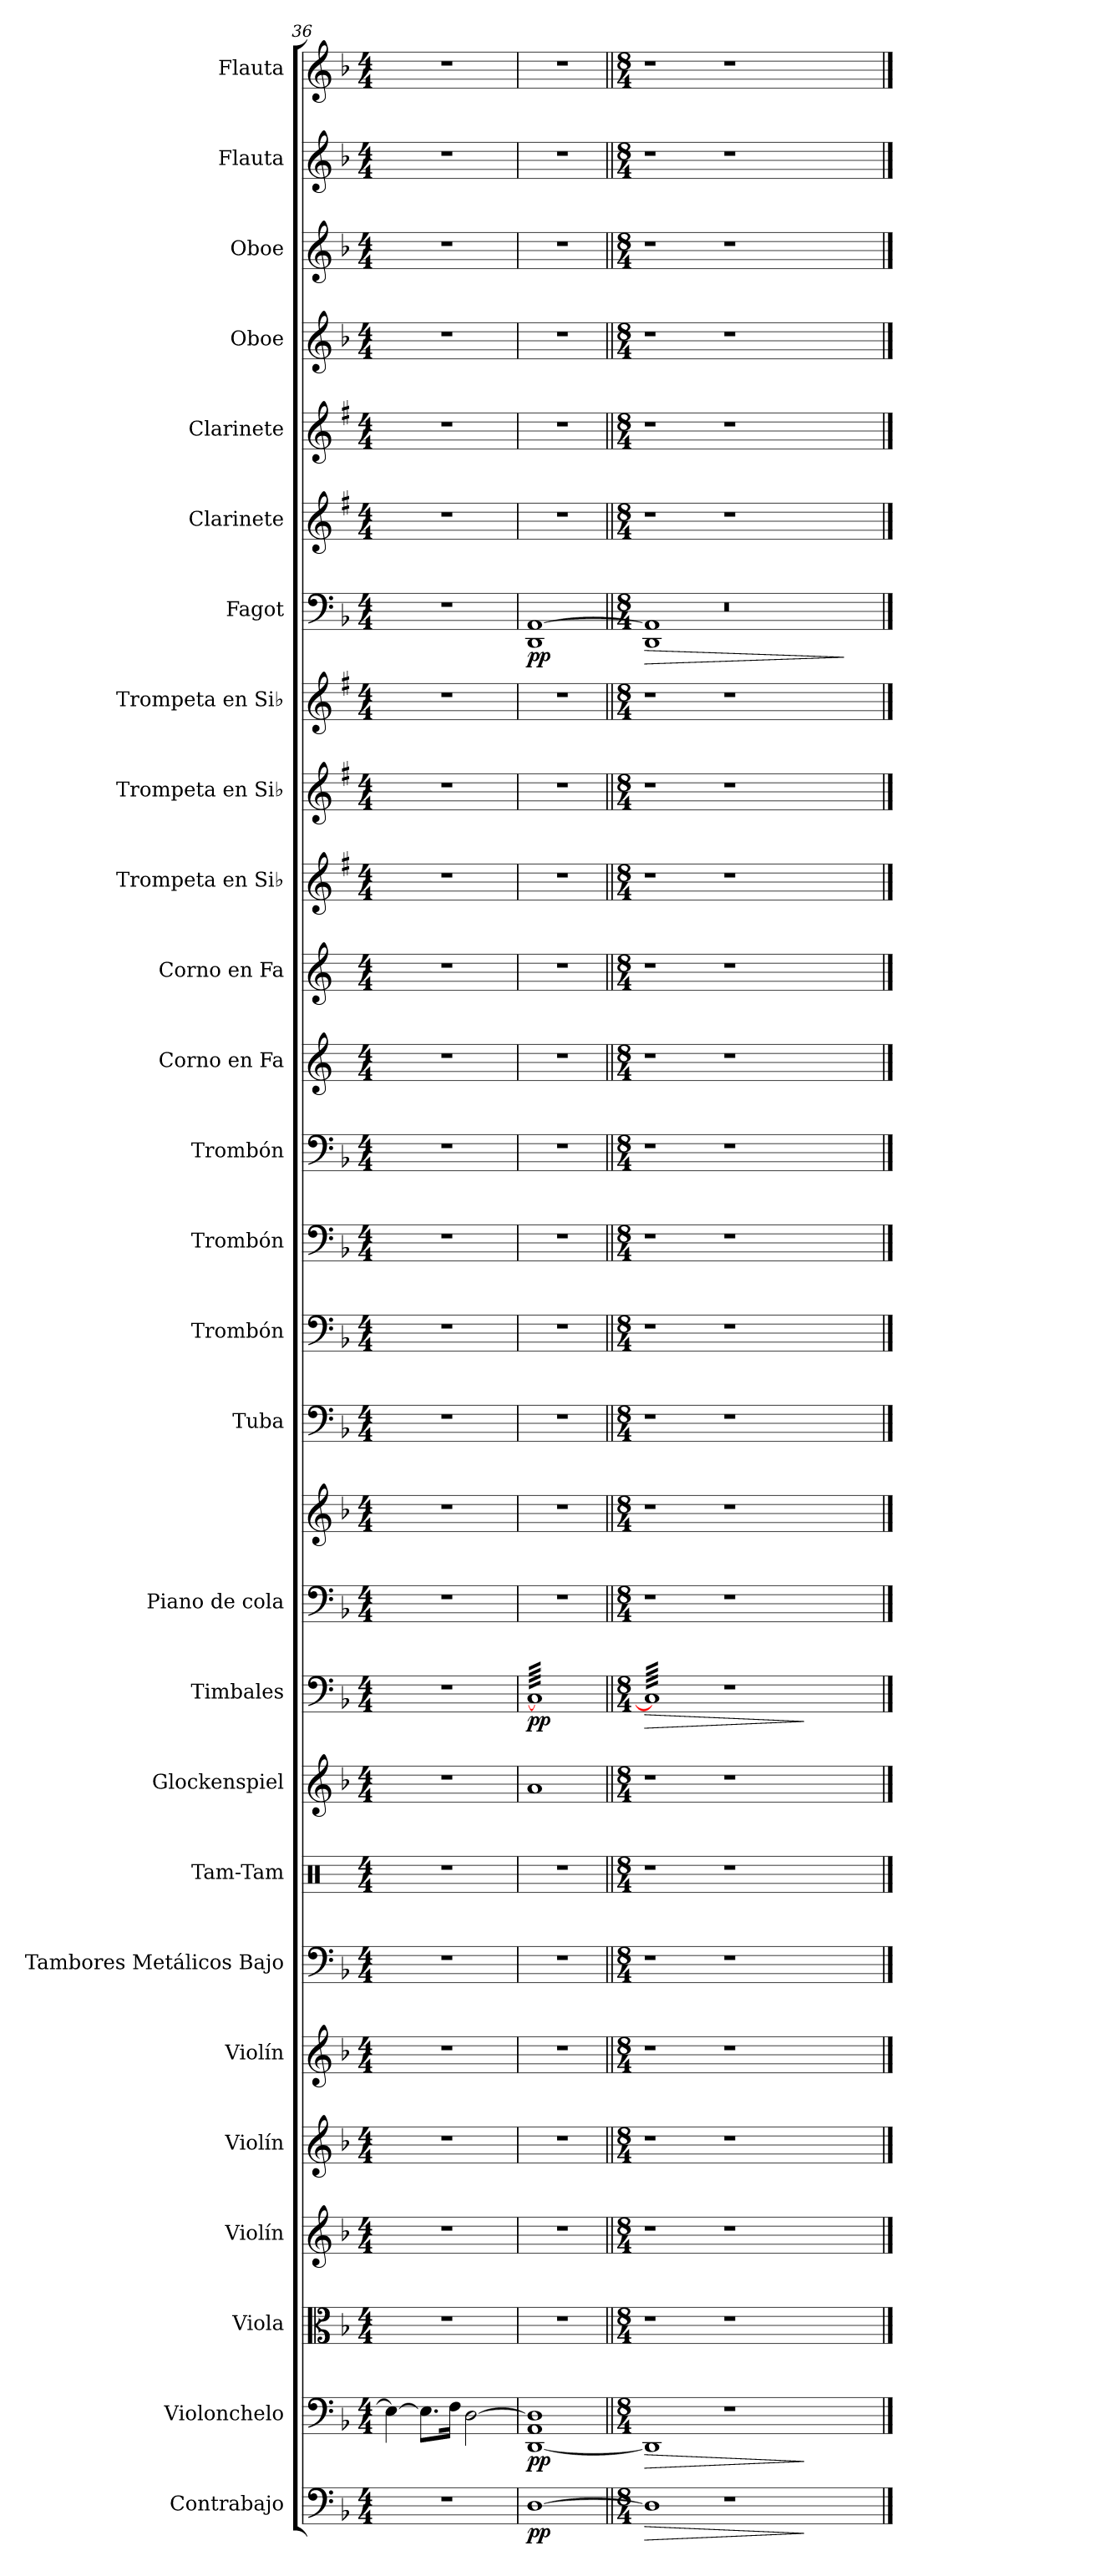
**kern	**dynam	**kern	**dynam	**kern	**kern	**kern	**kern	**kern	**kern	**kern	**kern	**dynam	**kern	**kern	**kern	**kern	**kern	**kern	**kern	**kern	**kern	**kern	**kern	**kern	**dynam	**kern	**kern	**kern	**kern	**kern	**kern
*part27	*part27	*part26	*part26	*part25	*part24	*part23	*part22	*part21	*part20	*part19	*part18	*part18	*part17	*part17	*part16	*part15	*part14	*part13	*part12	*part11	*part10	*part9	*part8	*part7	*part7	*part6	*part5	*part4	*part3	*part2	*part1
*staff28	*staff28	*staff27	*staff27	*staff26	*staff25	*staff24	*staff23	*staff22	*staff21	*staff20	*staff19	*staff19	*staff18	*staff17	*staff16	*staff15	*staff14	*staff13	*staff12	*staff11	*staff10	*staff9	*staff8	*staff7	*staff7	*staff6	*staff5	*staff4	*staff3	*staff2	*staff1
*I"Contrabajo	*	*I"Violonchelo	*	*I"Viola	*I"Violín	*I"Violín	*I"Violín	*I"Tambores Metálicos Bajo	*I"Tam-Tam	*I"Glockenspiel	*I"Timbales	*	*I"Piano de cola	*	*I"Tuba	*I"Trombón	*I"Trombón	*I"Trombón	*I"Corno en Fa	*I"Corno en Fa	*I"Trompeta en Si♭	*I"Trompeta en Si♭	*I"Trompeta en Si♭	*I"Fagot	*	*I"Clarinete	*I"Clarinete	*I"Oboe	*I"Oboe	*I"Flauta	*I"Flauta
*I'Cb.	*	*I'Vc.	*	*I'Vla.	*I'Vln.	*I'Vln.	*I'Vln.	*I'Tamb. Met. B.	*I'Tam	*I'Glock.	*I'Timb.	*	*I'Pno.	*	*I'Tba.	*I'Tbn.	*I'Tbn.	*I'Tbn.	*I'Cor. Fa	*I'Cor. Fa	*I'Tpt. Si♭	*I'Tpt. Si♭	*I'Tpt. Si♭	*I'Fag.	*	*I'Cl.	*I'Cl.	*I'Ob.	*I'Ob.	*I'Fl.	*I'Fl.
*clefF4	*	*clefF4	*	*clefC3	*clefG2	*clefG2	*clefG2	*clefF4	*clefX	*clefG2	*clefF4	*	*clefF4	*clefG2	*clefF4	*clefF4	*clefF4	*clefF4	*clefG2	*clefG2	*clefG2	*clefG2	*clefG2	*clefF4	*	*clefG2	*clefG2	*clefG2	*clefG2	*clefG2	*clefG2
*ITrd7c12	*	*	*	*	*	*	*	*	*	*ITrd-14c-24	*	*	*	*	*	*	*	*	*ITrd4c7	*ITrd4c7	*ITrd1c2	*ITrd1c2	*ITrd1c2	*	*	*ITrd1c2	*ITrd1c2	*	*	*	*
*k[b-]	*	*k[b-]	*	*k[b-]	*k[b-]	*k[b-]	*k[b-]	*k[b-]	*k[]	*k[b-]	*k[b-]	*	*k[b-]	*k[b-]	*k[b-]	*k[b-]	*k[b-]	*k[b-]	*k[b-]	*k[b-]	*k[b-]	*k[b-]	*k[b-]	*k[b-]	*	*k[b-]	*k[b-]	*k[b-]	*k[b-]	*k[b-]	*k[b-]
*M4/4	*	*M4/4	*	*M4/4	*M4/4	*M4/4	*M4/4	*M4/4	*M4/4	*M4/4	*M4/4	*	*M4/4	*M4/4	*M4/4	*M4/4	*M4/4	*M4/4	*M4/4	*M4/4	*M4/4	*M4/4	*M4/4	*M4/4	*	*M4/4	*M4/4	*M4/4	*M4/4	*M4/4	*M4/4
=36	=36	=36	=36	=36	=36	=36	=36	=36	=36	=36	=36	=36	=36	=36	=36	=36	=36	=36	=36	=36	=36	=36	=36	=36	=36	=36	=36	=36	=36	=36	=36
1r	.	4E\_	.	1r	1r	1r	1r	1r	1r	1r	1r	.	1r	1r	1r	1r	1r	1r	1r	1r	1r	1r	1r	1r	.	1r	1r	1r	1r	1r	1r
.	.	8.E\L]	.	.	.	.	.	.	.	.	.	.	.	.	.	.	.	.	.	.	.	.	.	.	.	.	.	.	.	.	.
.	.	16F\Jk	.	.	.	.	.	.	.	.	.	.	.	.	.	.	.	.	.	.	.	.	.	.	.	.	.	.	.	.	.
.	.	[2D\	.	.	.	.	.	.	.	.	.	.	.	.	.	.	.	.	.	.	.	.	.	.	.	.	.	.	.	.	.
!!LO:PB:g=z
=37	=37	=37	=37	=37	=37	=37	=37	=37	=37	=37	=37	=37	=37	=37	=37	=37	=37	=37	=37	=37	=37	=37	=37	=37	=37	=37	=37	=37	=37	=37	=37
!	!LO:DY:b	!	!LO:DY:b	!	!	!	!	!	!	!	!	!LO:DY:b	!	!	!	!	!	!	!	!	!	!	!	!	!LO:DY:b	!	!	!	!	!	!
*	*	*	*	*	*	*	*	*	*	*	*tremolo	*	*	*	*	*	*	*	*	*	*	*	*	*	*	*	*	*	*	*	*
[1DD	pp	[1DD 1AA 1D]	pp	1r	1r	1r	1r	1r	1r	1aaa	[64CLLLL	pp	1r	1r	1r	1r	1r	1r	1r	1r	1r	1r	1r	1DD [1AA	pp	1r	1r	1r	1r	1r	1r
.	.	.	.	.	.	.	.	.	.	.	64C	.	.	.	.	.	.	.	.	.	.	.	.	.	.	.	.	.	.	.	.
.	.	.	.	.	.	.	.	.	.	.	64C	.	.	.	.	.	.	.	.	.	.	.	.	.	.	.	.	.	.	.	.
.	.	.	.	.	.	.	.	.	.	.	64C	.	.	.	.	.	.	.	.	.	.	.	.	.	.	.	.	.	.	.	.
.	.	.	.	.	.	.	.	.	.	.	64C	.	.	.	.	.	.	.	.	.	.	.	.	.	.	.	.	.	.	.	.
.	.	.	.	.	.	.	.	.	.	.	64C	.	.	.	.	.	.	.	.	.	.	.	.	.	.	.	.	.	.	.	.
.	.	.	.	.	.	.	.	.	.	.	64C	.	.	.	.	.	.	.	.	.	.	.	.	.	.	.	.	.	.	.	.
.	.	.	.	.	.	.	.	.	.	.	64C	.	.	.	.	.	.	.	.	.	.	.	.	.	.	.	.	.	.	.	.
.	.	.	.	.	.	.	.	.	.	.	64C	.	.	.	.	.	.	.	.	.	.	.	.	.	.	.	.	.	.	.	.
.	.	.	.	.	.	.	.	.	.	.	64C	.	.	.	.	.	.	.	.	.	.	.	.	.	.	.	.	.	.	.	.
.	.	.	.	.	.	.	.	.	.	.	64C	.	.	.	.	.	.	.	.	.	.	.	.	.	.	.	.	.	.	.	.
.	.	.	.	.	.	.	.	.	.	.	64C	.	.	.	.	.	.	.	.	.	.	.	.	.	.	.	.	.	.	.	.
.	.	.	.	.	.	.	.	.	.	.	64C	.	.	.	.	.	.	.	.	.	.	.	.	.	.	.	.	.	.	.	.
.	.	.	.	.	.	.	.	.	.	.	64C	.	.	.	.	.	.	.	.	.	.	.	.	.	.	.	.	.	.	.	.
.	.	.	.	.	.	.	.	.	.	.	64C	.	.	.	.	.	.	.	.	.	.	.	.	.	.	.	.	.	.	.	.
.	.	.	.	.	.	.	.	.	.	.	64C	.	.	.	.	.	.	.	.	.	.	.	.	.	.	.	.	.	.	.	.
.	.	.	.	.	.	.	.	.	.	.	64C	.	.	.	.	.	.	.	.	.	.	.	.	.	.	.	.	.	.	.	.
.	.	.	.	.	.	.	.	.	.	.	64C	.	.	.	.	.	.	.	.	.	.	.	.	.	.	.	.	.	.	.	.
.	.	.	.	.	.	.	.	.	.	.	64C	.	.	.	.	.	.	.	.	.	.	.	.	.	.	.	.	.	.	.	.
.	.	.	.	.	.	.	.	.	.	.	64C	.	.	.	.	.	.	.	.	.	.	.	.	.	.	.	.	.	.	.	.
.	.	.	.	.	.	.	.	.	.	.	64C	.	.	.	.	.	.	.	.	.	.	.	.	.	.	.	.	.	.	.	.
.	.	.	.	.	.	.	.	.	.	.	64C	.	.	.	.	.	.	.	.	.	.	.	.	.	.	.	.	.	.	.	.
.	.	.	.	.	.	.	.	.	.	.	64C	.	.	.	.	.	.	.	.	.	.	.	.	.	.	.	.	.	.	.	.
.	.	.	.	.	.	.	.	.	.	.	64C	.	.	.	.	.	.	.	.	.	.	.	.	.	.	.	.	.	.	.	.
.	.	.	.	.	.	.	.	.	.	.	64C	.	.	.	.	.	.	.	.	.	.	.	.	.	.	.	.	.	.	.	.
.	.	.	.	.	.	.	.	.	.	.	64C	.	.	.	.	.	.	.	.	.	.	.	.	.	.	.	.	.	.	.	.
.	.	.	.	.	.	.	.	.	.	.	64C	.	.	.	.	.	.	.	.	.	.	.	.	.	.	.	.	.	.	.	.
.	.	.	.	.	.	.	.	.	.	.	64C	.	.	.	.	.	.	.	.	.	.	.	.	.	.	.	.	.	.	.	.
.	.	.	.	.	.	.	.	.	.	.	64C	.	.	.	.	.	.	.	.	.	.	.	.	.	.	.	.	.	.	.	.
.	.	.	.	.	.	.	.	.	.	.	64C	.	.	.	.	.	.	.	.	.	.	.	.	.	.	.	.	.	.	.	.
.	.	.	.	.	.	.	.	.	.	.	64C	.	.	.	.	.	.	.	.	.	.	.	.	.	.	.	.	.	.	.	.
.	.	.	.	.	.	.	.	.	.	.	64C	.	.	.	.	.	.	.	.	.	.	.	.	.	.	.	.	.	.	.	.
.	.	.	.	.	.	.	.	.	.	.	64C	.	.	.	.	.	.	.	.	.	.	.	.	.	.	.	.	.	.	.	.
.	.	.	.	.	.	.	.	.	.	.	64C	.	.	.	.	.	.	.	.	.	.	.	.	.	.	.	.	.	.	.	.
.	.	.	.	.	.	.	.	.	.	.	64C	.	.	.	.	.	.	.	.	.	.	.	.	.	.	.	.	.	.	.	.
.	.	.	.	.	.	.	.	.	.	.	64C	.	.	.	.	.	.	.	.	.	.	.	.	.	.	.	.	.	.	.	.
.	.	.	.	.	.	.	.	.	.	.	64C	.	.	.	.	.	.	.	.	.	.	.	.	.	.	.	.	.	.	.	.
.	.	.	.	.	.	.	.	.	.	.	64C	.	.	.	.	.	.	.	.	.	.	.	.	.	.	.	.	.	.	.	.
.	.	.	.	.	.	.	.	.	.	.	64C	.	.	.	.	.	.	.	.	.	.	.	.	.	.	.	.	.	.	.	.
.	.	.	.	.	.	.	.	.	.	.	64C	.	.	.	.	.	.	.	.	.	.	.	.	.	.	.	.	.	.	.	.
.	.	.	.	.	.	.	.	.	.	.	64C	.	.	.	.	.	.	.	.	.	.	.	.	.	.	.	.	.	.	.	.
.	.	.	.	.	.	.	.	.	.	.	64C	.	.	.	.	.	.	.	.	.	.	.	.	.	.	.	.	.	.	.	.
.	.	.	.	.	.	.	.	.	.	.	64C	.	.	.	.	.	.	.	.	.	.	.	.	.	.	.	.	.	.	.	.
.	.	.	.	.	.	.	.	.	.	.	64C	.	.	.	.	.	.	.	.	.	.	.	.	.	.	.	.	.	.	.	.
.	.	.	.	.	.	.	.	.	.	.	64C	.	.	.	.	.	.	.	.	.	.	.	.	.	.	.	.	.	.	.	.
.	.	.	.	.	.	.	.	.	.	.	64C	.	.	.	.	.	.	.	.	.	.	.	.	.	.	.	.	.	.	.	.
.	.	.	.	.	.	.	.	.	.	.	64C	.	.	.	.	.	.	.	.	.	.	.	.	.	.	.	.	.	.	.	.
.	.	.	.	.	.	.	.	.	.	.	64C	.	.	.	.	.	.	.	.	.	.	.	.	.	.	.	.	.	.	.	.
.	.	.	.	.	.	.	.	.	.	.	64C	.	.	.	.	.	.	.	.	.	.	.	.	.	.	.	.	.	.	.	.
.	.	.	.	.	.	.	.	.	.	.	64C	.	.	.	.	.	.	.	.	.	.	.	.	.	.	.	.	.	.	.	.
.	.	.	.	.	.	.	.	.	.	.	64C	.	.	.	.	.	.	.	.	.	.	.	.	.	.	.	.	.	.	.	.
.	.	.	.	.	.	.	.	.	.	.	64C	.	.	.	.	.	.	.	.	.	.	.	.	.	.	.	.	.	.	.	.
.	.	.	.	.	.	.	.	.	.	.	64C	.	.	.	.	.	.	.	.	.	.	.	.	.	.	.	.	.	.	.	.
.	.	.	.	.	.	.	.	.	.	.	64C	.	.	.	.	.	.	.	.	.	.	.	.	.	.	.	.	.	.	.	.
.	.	.	.	.	.	.	.	.	.	.	64C	.	.	.	.	.	.	.	.	.	.	.	.	.	.	.	.	.	.	.	.
.	.	.	.	.	.	.	.	.	.	.	64C	.	.	.	.	.	.	.	.	.	.	.	.	.	.	.	.	.	.	.	.
.	.	.	.	.	.	.	.	.	.	.	64C	.	.	.	.	.	.	.	.	.	.	.	.	.	.	.	.	.	.	.	.
.	.	.	.	.	.	.	.	.	.	.	64C	.	.	.	.	.	.	.	.	.	.	.	.	.	.	.	.	.	.	.	.
.	.	.	.	.	.	.	.	.	.	.	64C	.	.	.	.	.	.	.	.	.	.	.	.	.	.	.	.	.	.	.	.
.	.	.	.	.	.	.	.	.	.	.	64C	.	.	.	.	.	.	.	.	.	.	.	.	.	.	.	.	.	.	.	.
.	.	.	.	.	.	.	.	.	.	.	64C	.	.	.	.	.	.	.	.	.	.	.	.	.	.	.	.	.	.	.	.
.	.	.	.	.	.	.	.	.	.	.	64C	.	.	.	.	.	.	.	.	.	.	.	.	.	.	.	.	.	.	.	.
.	.	.	.	.	.	.	.	.	.	.	64C	.	.	.	.	.	.	.	.	.	.	.	.	.	.	.	.	.	.	.	.
.	.	.	.	.	.	.	.	.	.	.	64CJJJJ	.	.	.	.	.	.	.	.	.	.	.	.	.	.	.	.	.	.	.	.
=38||	=38||	=38||	=38||	=38||	=38||	=38||	=38||	=38||	=38||	=38||	=38||	=38||	=38||	=38||	=38||	=38||	=38||	=38||	=38||	=38||	=38||	=38||	=38||	=38||	=38||	=38||	=38||	=38||	=38||	=38||	=38||
*M8/4	*	*M8/4	*	*M8/4	*M8/4	*M8/4	*M8/4	*M8/4	*M8/4	*M8/4	*M8/4	*	*M8/4	*M8/4	*M8/4	*M8/4	*M8/4	*M8/4	*M8/4	*M8/4	*M8/4	*M8/4	*M8/4	*M8/4	*	*M8/4	*M8/4	*M8/4	*M8/4	*M8/4	*M8/4
!	!LO:HP:b	!	!LO:HP:b	!	!	!	!	!	!	!	!	!LO:HP:b	!	!	!	!	!	!	!	!	!	!	!	!	!LO:HP:b	!	!	!	!	!	!
1DD]	>	1DD]	>	1r	1r	1r	1r	1r	1r	1r	64C]LLLL	>	1r	1r	1r	1r	1r	1r	1r	1r	1r	1r	1r	1DD 1AA]	>	1r	1r	1r	1r	1r	1r
.	.	.	.	.	.	.	.	.	.	.	64C	.	.	.	.	.	.	.	.	.	.	.	.	.	.	.	.	.	.	.	.
.	.	.	.	.	.	.	.	.	.	.	64C	.	.	.	.	.	.	.	.	.	.	.	.	.	.	.	.	.	.	.	.
.	.	.	.	.	.	.	.	.	.	.	64C	.	.	.	.	.	.	.	.	.	.	.	.	.	.	.	.	.	.	.	.
.	.	.	.	.	.	.	.	.	.	.	64C	.	.	.	.	.	.	.	.	.	.	.	.	.	.	.	.	.	.	.	.
.	.	.	.	.	.	.	.	.	.	.	64C	.	.	.	.	.	.	.	.	.	.	.	.	.	.	.	.	.	.	.	.
.	.	.	.	.	.	.	.	.	.	.	64C	.	.	.	.	.	.	.	.	.	.	.	.	.	.	.	.	.	.	.	.
.	.	.	.	.	.	.	.	.	.	.	64C	.	.	.	.	.	.	.	.	.	.	.	.	.	.	.	.	.	.	.	.
.	.	.	.	.	.	.	.	.	.	.	64C	.	.	.	.	.	.	.	.	.	.	.	.	.	.	.	.	.	.	.	.
.	.	.	.	.	.	.	.	.	.	.	64C	.	.	.	.	.	.	.	.	.	.	.	.	.	.	.	.	.	.	.	.
.	.	.	.	.	.	.	.	.	.	.	64C	.	.	.	.	.	.	.	.	.	.	.	.	.	.	.	.	.	.	.	.
.	.	.	.	.	.	.	.	.	.	.	64C	.	.	.	.	.	.	.	.	.	.	.	.	.	.	.	.	.	.	.	.
.	.	.	.	.	.	.	.	.	.	.	64C	.	.	.	.	.	.	.	.	.	.	.	.	.	.	.	.	.	.	.	.
.	.	.	.	.	.	.	.	.	.	.	64C	.	.	.	.	.	.	.	.	.	.	.	.	.	.	.	.	.	.	.	.
.	.	.	.	.	.	.	.	.	.	.	64C	.	.	.	.	.	.	.	.	.	.	.	.	.	.	.	.	.	.	.	.
.	.	.	.	.	.	.	.	.	.	.	64C	.	.	.	.	.	.	.	.	.	.	.	.	.	.	.	.	.	.	.	.
.	.	.	.	.	.	.	.	.	.	.	64C	.	.	.	.	.	.	.	.	.	.	.	.	.	.	.	.	.	.	.	.
.	.	.	.	.	.	.	.	.	.	.	64C	.	.	.	.	.	.	.	.	.	.	.	.	.	.	.	.	.	.	.	.
.	.	.	.	.	.	.	.	.	.	.	64C	.	.	.	.	.	.	.	.	.	.	.	.	.	.	.	.	.	.	.	.
.	.	.	.	.	.	.	.	.	.	.	64C	.	.	.	.	.	.	.	.	.	.	.	.	.	.	.	.	.	.	.	.
.	.	.	.	.	.	.	.	.	.	.	64C	.	.	.	.	.	.	.	.	.	.	.	.	.	.	.	.	.	.	.	.
.	.	.	.	.	.	.	.	.	.	.	64C	.	.	.	.	.	.	.	.	.	.	.	.	.	.	.	.	.	.	.	.
.	.	.	.	.	.	.	.	.	.	.	64C	.	.	.	.	.	.	.	.	.	.	.	.	.	.	.	.	.	.	.	.
.	.	.	.	.	.	.	.	.	.	.	64C	.	.	.	.	.	.	.	.	.	.	.	.	.	.	.	.	.	.	.	.
.	.	.	.	.	.	.	.	.	.	.	64C	.	.	.	.	.	.	.	.	.	.	.	.	.	.	.	.	.	.	.	.
.	.	.	.	.	.	.	.	.	.	.	64C	.	.	.	.	.	.	.	.	.	.	.	.	.	.	.	.	.	.	.	.
.	.	.	.	.	.	.	.	.	.	.	64C	.	.	.	.	.	.	.	.	.	.	.	.	.	.	.	.	.	.	.	.
.	.	.	.	.	.	.	.	.	.	.	64C	.	.	.	.	.	.	.	.	.	.	.	.	.	.	.	.	.	.	.	.
.	.	.	.	.	.	.	.	.	.	.	64C	.	.	.	.	.	.	.	.	.	.	.	.	.	.	.	.	.	.	.	.
.	.	.	.	.	.	.	.	.	.	.	64C	.	.	.	.	.	.	.	.	.	.	.	.	.	.	.	.	.	.	.	.
.	.	.	.	.	.	.	.	.	.	.	64C	.	.	.	.	.	.	.	.	.	.	.	.	.	.	.	.	.	.	.	.
.	.	.	.	.	.	.	.	.	.	.	64C	.	.	.	.	.	.	.	.	.	.	.	.	.	.	.	.	.	.	.	.
.	.	.	.	.	.	.	.	.	.	.	64C	.	.	.	.	.	.	.	.	.	.	.	.	.	.	.	.	.	.	.	.
.	.	.	.	.	.	.	.	.	.	.	64C	.	.	.	.	.	.	.	.	.	.	.	.	.	.	.	.	.	.	.	.
.	.	.	.	.	.	.	.	.	.	.	64C	.	.	.	.	.	.	.	.	.	.	.	.	.	.	.	.	.	.	.	.
.	.	.	.	.	.	.	.	.	.	.	64C	.	.	.	.	.	.	.	.	.	.	.	.	.	.	.	.	.	.	.	.
.	.	.	.	.	.	.	.	.	.	.	64C	.	.	.	.	.	.	.	.	.	.	.	.	.	.	.	.	.	.	.	.
.	.	.	.	.	.	.	.	.	.	.	64C	.	.	.	.	.	.	.	.	.	.	.	.	.	.	.	.	.	.	.	.
.	.	.	.	.	.	.	.	.	.	.	64C	.	.	.	.	.	.	.	.	.	.	.	.	.	.	.	.	.	.	.	.
.	.	.	.	.	.	.	.	.	.	.	64C	.	.	.	.	.	.	.	.	.	.	.	.	.	.	.	.	.	.	.	.
.	.	.	.	.	.	.	.	.	.	.	64C	.	.	.	.	.	.	.	.	.	.	.	.	.	.	.	.	.	.	.	.
.	.	.	.	.	.	.	.	.	.	.	64C	.	.	.	.	.	.	.	.	.	.	.	.	.	.	.	.	.	.	.	.
.	.	.	.	.	.	.	.	.	.	.	64C	.	.	.	.	.	.	.	.	.	.	.	.	.	.	.	.	.	.	.	.
.	.	.	.	.	.	.	.	.	.	.	64C	.	.	.	.	.	.	.	.	.	.	.	.	.	.	.	.	.	.	.	.
.	.	.	.	.	.	.	.	.	.	.	64C	.	.	.	.	.	.	.	.	.	.	.	.	.	.	.	.	.	.	.	.
.	.	.	.	.	.	.	.	.	.	.	64C	.	.	.	.	.	.	.	.	.	.	.	.	.	.	.	.	.	.	.	.
.	.	.	.	.	.	.	.	.	.	.	64C	.	.	.	.	.	.	.	.	.	.	.	.	.	.	.	.	.	.	.	.
.	.	.	.	.	.	.	.	.	.	.	64C	.	.	.	.	.	.	.	.	.	.	.	.	.	.	.	.	.	.	.	.
.	.	.	.	.	.	.	.	.	.	.	64C	.	.	.	.	.	.	.	.	.	.	.	.	.	.	.	.	.	.	.	.
.	.	.	.	.	.	.	.	.	.	.	64C	.	.	.	.	.	.	.	.	.	.	.	.	.	.	.	.	.	.	.	.
.	.	.	.	.	.	.	.	.	.	.	64C	.	.	.	.	.	.	.	.	.	.	.	.	.	.	.	.	.	.	.	.
.	.	.	.	.	.	.	.	.	.	.	64C	.	.	.	.	.	.	.	.	.	.	.	.	.	.	.	.	.	.	.	.
.	.	.	.	.	.	.	.	.	.	.	64C	.	.	.	.	.	.	.	.	.	.	.	.	.	.	.	.	.	.	.	.
.	.	.	.	.	.	.	.	.	.	.	64C	.	.	.	.	.	.	.	.	.	.	.	.	.	.	.	.	.	.	.	.
.	.	.	.	.	.	.	.	.	.	.	64C	.	.	.	.	.	.	.	.	.	.	.	.	.	.	.	.	.	.	.	.
.	.	.	.	.	.	.	.	.	.	.	64C	.	.	.	.	.	.	.	.	.	.	.	.	.	.	.	.	.	.	.	.
.	.	.	.	.	.	.	.	.	.	.	64C	.	.	.	.	.	.	.	.	.	.	.	.	.	.	.	.	.	.	.	.
.	.	.	.	.	.	.	.	.	.	.	64C	.	.	.	.	.	.	.	.	.	.	.	.	.	.	.	.	.	.	.	.
.	.	.	.	.	.	.	.	.	.	.	64C	.	.	.	.	.	.	.	.	.	.	.	.	.	.	.	.	.	.	.	.
.	.	.	.	.	.	.	.	.	.	.	64C	.	.	.	.	.	.	.	.	.	.	.	.	.	.	.	.	.	.	.	.
.	.	.	.	.	.	.	.	.	.	.	64C	.	.	.	.	.	.	.	.	.	.	.	.	.	.	.	.	.	.	.	.
.	.	.	.	.	.	.	.	.	.	.	64C	.	.	.	.	.	.	.	.	.	.	.	.	.	.	.	.	.	.	.	.
.	.	.	.	.	.	.	.	.	.	.	64C	.	.	.	.	.	.	.	.	.	.	.	.	.	.	.	.	.	.	.	.
.	.	.	.	.	.	.	.	.	.	.	64CJJJJ	.	.	.	.	.	.	.	.	.	.	.	.	.	.	.	.	.	.	.	.
*	*	*	*	*	*	*	*	*	*	*	*Xtremolo	*	*	*	*	*	*	*	*	*	*	*	*	*	*	*	*	*	*	*	*
1r	.	1r	.	1r	1r	1r	1r	1r	1r	1r	1r	.	1r	1r	1r	1r	1r	1r	1r	1r	1r	1r	1r	0r	.	1r	1r	1r	1r	1r	1r
1ryy	]	1ryy	]	1ryy	1ryy	1ryy	1ryy	1ryy	1ryy	1ryy	1ryy	]	1ryy	1ryy	1ryy	1ryy	1ryy	1ryy	1ryy	1ryy	1ryy	1ryy	1ryy	.	.	1ryy	1ryy	1ryy	1ryy	1ryy	1ryy
.	.	.	.	.	.	.	.	.	.	.	.	.	.	.	.	.	.	.	.	.	.	.	.	.	]	.	.	.	.	.	.
==	==	==	==	==	==	==	==	==	==	==	==	==	==	==	==	==	==	==	==	==	==	==	==	==	==	==	==	==	==	==	==
*-	*-	*-	*-	*-	*-	*-	*-	*-	*-	*-	*-	*-	*-	*-	*-	*-	*-	*-	*-	*-	*-	*-	*-	*-	*-	*-	*-	*-	*-	*-	*-
